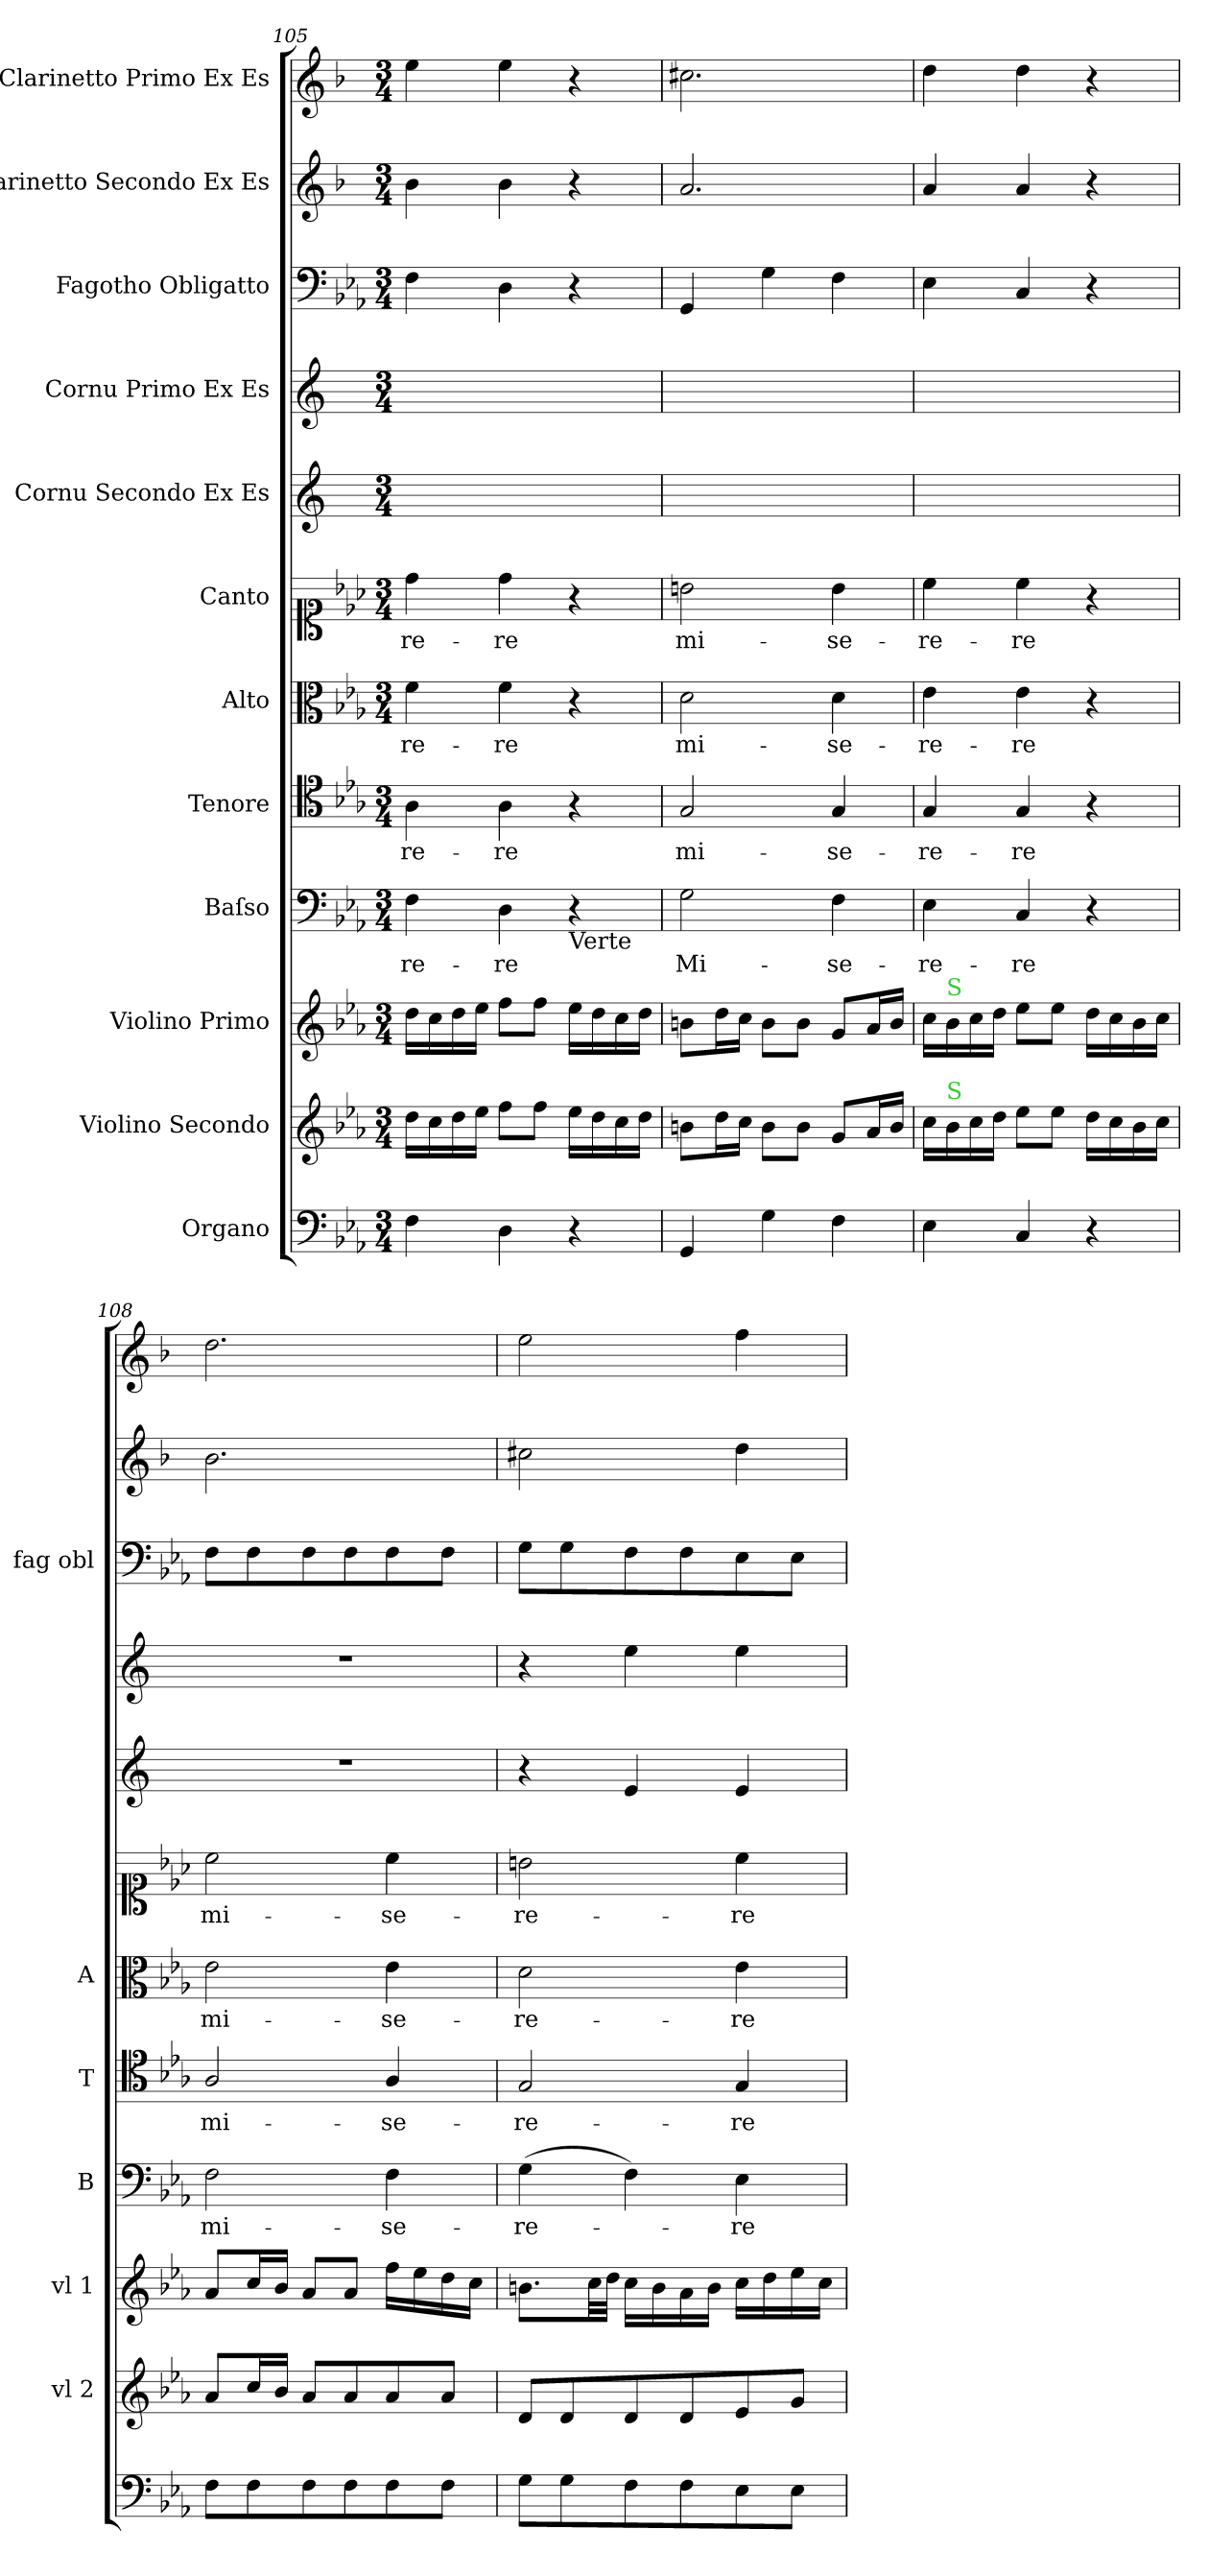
**kern	**kern	**kern	**kern	**text	**kern	**text	**kern	**text	**kern	**text	**kern	**kern	**kern	**kern	**kern
*part12	*part11	*part10	*part9	*part9	*part8	*part8	*part7	*part7	*part6	*part6	*part5	*part4	*part3	*part2	*part1
*staff12	*staff11	*staff10	*staff9	*staff9	*staff8	*staff8	*staff7	*staff7	*staff6	*staff6	*staff5	*staff4	*staff3	*staff2	*staff1
*I"Organo	*I"Violino Secondo	*I"Violino Primo	*I"Baſso	*	*I"Tenore	*	*I"Alto	*	*I"Canto	*	*I"Cornu Secondo Ex Es	*I"Cornu Primo Ex Es	*I"Fagotho Obligatto	*I"Clarinetto Secondo Ex Es	*I"Clarinetto Primo Ex Es
*	*I'vl 2	*I'vl 1	*I'B	*	*I'T	*	*I'A	*	*	*	*	*	*I'fag obl	*	*
*clefF4	*clefG2	*clefG2	*clefF4	*	*clefC4	*	*clefC3	*	*clefC1	*	*clefG2	*clefG2	*clefF4	*clefG2	*clefG2
*	*	*	*	*	*	*	*	*	*	*	*ITrd-2c-3	*ITrd-2c-3	*	*ITrd1c2	*ITrd1c2
*k[b-e-a-]	*k[b-e-a-]	*k[b-e-a-]	*k[b-e-a-]	*	*k[b-e-a-]	*	*k[b-e-a-]	*	*k[b-e-a-]	*	*k[b-e-a-]	*k[b-e-a-]	*k[b-e-a-]	*k[b-e-a-]	*k[b-e-a-]
*M3/4	*M3/4	*M3/4	*M3/4	*	*M3/4	*	*M3/4	*	*M3/4	*	*M3/4	*M3/4	*M3/4	*M3/4	*M3/4
=105	=105	=105	=105	=105	=105	=105	=105	=105	=105	=105	=105	=105	=105	=105	=105
!	!	!	!	!LO:LY:i	!	!LO:LY:i	!	!LO:LY:i	!	!LO:LY:i	!	!	!	!	!
4F\	16dd\LL	16dd\LL	4F\	-re-	4A-\	-re-	4f\	-re-	4dd\	-re-	2.ryy	2.ryy	4F\	4a-\	4dd\
.	16cc\	16cc\	.	.	.	.	.	.	.	.	.	.	.	.	.
.	16dd\	16dd\	.	.	.	.	.	.	.	.	.	.	.	.	.
.	16ee-\JJ	16ee-\JJ	.	.	.	.	.	.	.	.	.	.	.	.	.
!	!	!	!	!LO:LY:i	!	!LO:LY:i	!	!LO:LY:i	!	!LO:LY:i	!	!	!	!	!
4D\	8ff\L	8ff\L	4D\	-re	4A-\	-re	4f\	-re	4dd\	-re	.	.	4D\	4a-\	4dd\
.	8ff\J	8ff\J	.	.	.	.	.	.	.	.	.	.	.	.	.
!	!	!	!LO:TX:b:t=Verte	!	!	!	!	!	!	!	!	!	!	!	!
4r	16ee-\LL	16ee-\LL	4r	.	4r	.	4r	.	4r	.	.	.	4r	4r	4r
.	16dd\	16dd\	.	.	.	.	.	.	.	.	.	.	.	.	.
.	16cc\	16cc\	.	.	.	.	.	.	.	.	.	.	.	.	.
.	16dd\JJ	16dd\JJ	.	.	.	.	.	.	.	.	.	.	.	.	.
=106	=106	=106	=106	=106	=106	=106	=106	=106	=106	=106	=106	=106	=106	=106	=106
!	!	!	!	!	!	!	!	!LO:LY:i	!	!	!	!	!	!	!
4GG/	8bn\L	8bn\L	2G\	Mi-	2G/	mi-	2d\	mi-	2bn\	mi-	2.ryy	2.ryy	4GG/	2.g/	2.bn\
.	16dd\L	16dd\L	.	.	.	.	.	.	.	.	.	.	.	.	.
.	16cc\JJ	16cc\JJ	.	.	.	.	.	.	.	.	.	.	.	.	.
4G\	8b\L	8b\L	.	.	.	.	.	.	.	.	.	.	4G\	.	.
.	8b\J	8b\J	.	.	.	.	.	.	.	.	.	.	.	.	.
!	!	!	!	!	!	!	!	!LO:LY:i	!	!	!	!	!	!	!
4F\	8g/L	8g/L	4F\	-se-	4G/	-se-	4d\	-se-	4b\	-se-	.	.	4F\	.	.
.	16a-/L	16a-/L	.	.	.	.	.	.	.	.	.	.	.	.	.
.	16b/JJ	16b/JJ	.	.	.	.	.	.	.	.	.	.	.	.	.
=107	=107	=107	=107	=107	=107	=107	=107	=107	=107	=107	=107	=107	=107	=107	=107
!	!	!	!	!	!	!	!	!LO:LY:i	!	!	!	!	!	!	!
4E-\	16cc\LL	16cc\LL	4E-\	-re-	4G/	-re-	4e-\	-re-	4cc\	-re-	2.ryy	2.ryy	4E-\	4g/	4cc\
!	!	!LO:TX:a:color=limegreen:t=S	!	!	!	!	!	!	!	!	!	!	!	!	!
!	!LO:TX:a:color=limegreen:t=S	!	!	!	!	!	!	!	!	!	!	!	!	!	!
.	16b-\	16b-\	.	.	.	.	.	.	.	.	.	.	.	.	.
.	16cc\	16cc\	.	.	.	.	.	.	.	.	.	.	.	.	.
.	16dd\JJ	16dd\JJ	.	.	.	.	.	.	.	.	.	.	.	.	.
!	!	!	!	!	!	!	!	!LO:LY:i	!	!	!	!	!	!	!
4C/	8ee-\L	8ee-\L	4C/	-re	4G/	-re	4e-\	-re	4cc\	-re	.	.	4C/	4g/	4cc\
.	8ee-\J	8ee-\J	.	.	.	.	.	.	.	.	.	.	.	.	.
4r	16dd\LL	16dd\LL	4r	.	4r	.	4r	.	4r	.	.	.	4r	4r	4r
.	16cc\	16cc\	.	.	.	.	.	.	.	.	.	.	.	.	.
.	16b-\	16b-\	.	.	.	.	.	.	.	.	.	.	.	.	.
.	16cc\JJ	16cc\JJ	.	.	.	.	.	.	.	.	.	.	.	.	.
=108	=108	=108	=108	=108	=108	=108	=108	=108	=108	=108	=108	=108	=108	=108	=108
!	!	!	!	!LO:LY:i	!	!LO:LY:i	!	!LO:LY:i	!	!LO:LY:i	!	!	!	!	!
8F\L	8a-/L	8a-/L	2F\	mi-	2A-/	mi-	2e-\	mi-	2cc\	mi-	2.r	2.r	8F\L	2.a-\	2.cc\
8F\	16cc/L	16cc/L	.	.	.	.	.	.	.	.	.	.	8F\	.	.
.	16b-/JJ	16b-/JJ	.	.	.	.	.	.	.	.	.	.	.	.	.
8F\	8a-/L	8a-/L	.	.	.	.	.	.	.	.	.	.	8F\	.	.
8F\	8a-/	8a-/J	.	.	.	.	.	.	.	.	.	.	8F\	.	.
!	!	!	!	!LO:LY:i	!	!LO:LY:i	!	!LO:LY:i	!	!LO:LY:i	!	!	!	!	!
8F\	8a-/	16ff\LL	4F\	-se-	4A-/	-se-	4e-\	-se-	4cc\	-se-	.	.	8F\	.	.
.	.	16ee-\	.	.	.	.	.	.	.	.	.	.	.	.	.
8F\J	8a-/J	16dd\	.	.	.	.	.	.	.	.	.	.	8F\J	.	.
.	.	16cc\JJ	.	.	.	.	.	.	.	.	.	.	.	.	.
=109	=109	=109	=109	=109	=109	=109	=109	=109	=109	=109	=109	=109	=109	=109	=109
!	!	!	!	!LO:LY:i	!	!LO:LY:i	!	!LO:LY:i	!	!LO:LY:i	!	!	!	!	!
8G\L	8d/L	8.bn\L	(4G\	-re-	2G/	-re-	2d\	-re-	2bn\	-re-	4r	4r	8G\L	2bn\	2dd\
8G\	8d/	.	.	.	.	.	.	.	.	.	.	.	8G\	.	.
.	.	32cc\LL	.	.	.	.	.	.	.	.	.	.	.	.	.
.	.	32dd\JJJ	.	.	.	.	.	.	.	.	.	.	.	.	.
8F\	8d/	16cc\LL	4F\)	.	.	.	.	.	.	.	4g/	4gg\	8F\	.	.
.	.	16b\	.	.	.	.	.	.	.	.	.	.	.	.	.
8F\	8d/	16a-\	.	.	.	.	.	.	.	.	.	.	8F\	.	.
.	.	16b\JJ	.	.	.	.	.	.	.	.	.	.	.	.	.
!	!	!	!	!LO:LY:i	!	!LO:LY:i	!	!LO:LY:i	!	!LO:LY:i	!	!	!	!	!
8E-\	8e-/	16cc\LL	4E-\	-re	4G/	-re	4e-\	-re	4cc\	-re	4g/	4gg\	8E-\	4cc\	4ee-\
.	.	16dd\	.	.	.	.	.	.	.	.	.	.	.	.	.
8E-\J	8g/J	16ee-\	.	.	.	.	.	.	.	.	.	.	8E-\J	.	.
.	.	16cc\JJ	.	.	.	.	.	.	.	.	.	.	.	.	.
=	=	=	=	=	=	=	=	=	=	=	=	=	=	=	=
*-	*-	*-	*-	*-	*-	*-	*-	*-	*-	*-	*-	*-	*-	*-	*-
